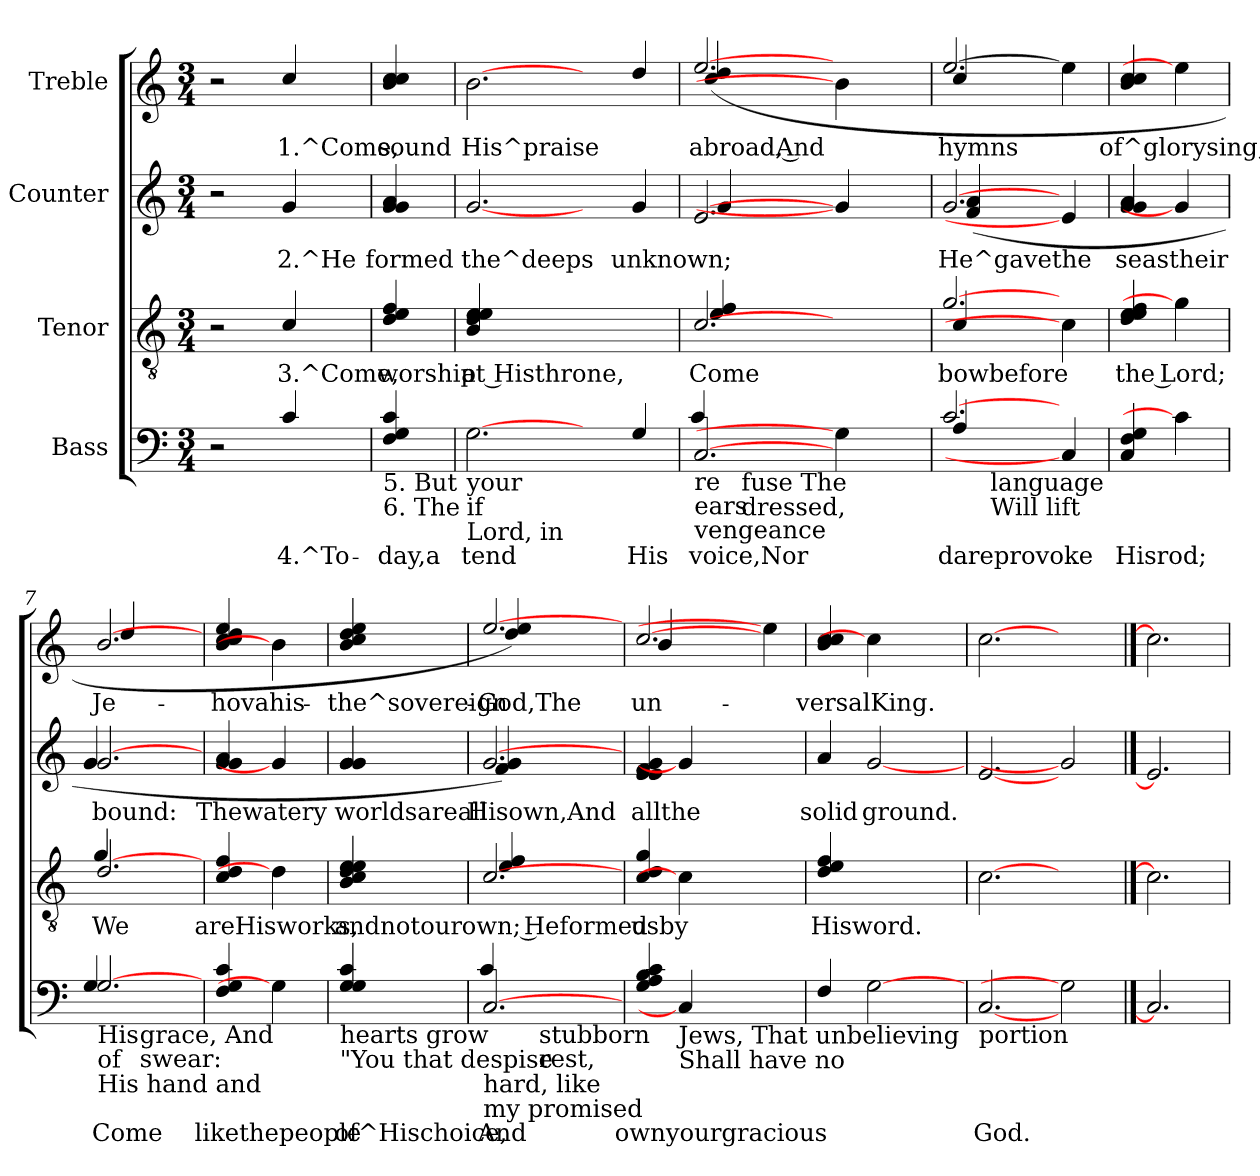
**kern	**text	**kern	**text	**kern	**text	**kern	**text
*part4	*part4	*part3	*part3	*part2	*part2	*part1	*part1
*staff4	*staff4	*staff3	*staff3	*staff2	*staff2	*staff1	*staff1
*I"Bass	*	*I"Tenor	*	*I"Counter	*	*I"Treble	*
!!LO:PB:g=z
*stria5	*	*stria5	*	*stria5	*	*stria5	*
*clefF4	*	*clefGv2	*	*clefG2	*	*clefG2	*
*k[]	*	*k[]	*	*k[]	*	*k[]	*
*C:	*	*C:	*	*C:	*	*C:	*
*M3/4	*	*M3/4	*	*M3/4	*	*M3/4	*
=1	=1	=1	=1	=1	=1	=1	=1
2r	.	2r	.	2r	.	2r	.
!	!LO:LY:b:rj	!	!LO:LY:b:rj	!	!LO:LY:b:rj	!	!LO:LY:b:rj
4c/	4.^To-	4c/	3.^Come,	4g/	2.^He	4cc/	1.^Come,
=2	=2	=2	=2	=2	=2	=2	=2
!LO:TX:b:t=5. But	!	!	!	!	!	!	!
!LO:TX:b:t=6. The	!	!	!	!	!	!	!
!	!LO:LY:b:rj	!	!LO:LY:b:rj	!	!LO:LY:b:rj	!	!LO:LY:b:rj
(>4c/ 4G/ 4F/	-day,a	(>4e/ 4d/ 4f/	worship	4g/ 4g/ 4a/	formed	(>4cc/ 4b/ 4cc/	sound
=3	=3	=3	=3	=3	=3	=3	=3
!LO:TX:b:t=your	!	!	!	!	!	!	!
!LO:TX:b:t=if	!	!	!	!	!	!	!
!LO:TX:b:t=Lord, in	!	!	!	!	!	!	!
!	!LO:LY:b:rj	!	!LO:LY:b:rj	!	!LO:LY:b:rj	!	!LO:LY:b:rj
[2.G	tend	4e/ 4e/ 4d/ 4B/	at Histhrone,	[2.g	the^deeps	[2.b	His^praise
.	.	1ryy	.	.	.	.	.
4ryy	.	.	.	4ryy	.	4ryy	.
!	!LO:LY:b:rj	!	!	!	!LO:LY:b:rj	!	!LO:LY:b:rj
4G/	His	.	.	4g/	unknown;	4dd/	.
=4	=4	=4	=4	=4	=4	=4	=4
*^	*	*	*	*	*	*	*
!LO:TX:b:t=re	!	!	!	!	!	!	!	!
!LO:TX:b:t=ears	!	!	!	!	!	!	!	!
!LO:TX:b:t=vengeance	!	!	!	!	!	!	!	!
!	!	!LO:LY:b:rj	!	!LO:LY:b:rj	!	!LO:LY:b:rj	!	!LO:LY:b:rj
*	*	*	*^	*	*^	*	*^	*
[2.C	4c/	voice,Nor	[2.c	(>4e/ 4f/	Come	[2.e	4g/	.	[2.ee	(>4cc/ 4dd/	abroad, And
!	!LO:TX:b:t=fuse The	!	!	!	!	!	!	!	!	!	!
!	!LO:TX:b:t=dressed,	!	!	!	!	!	!	!	!	!	!
.	2.ryy	.	.	4ryy	.	.	2.ryy	.	.	2.ryy	.
.	.	.	.	2ryy	.	.	.	.	.	.	.
4G]	.	.	4ryy	.	.	4g]	.	.	4b]	.	.
=5	=5	=5	=5	=5	=5	=5	=5	=5	=5	=5	=5
!	!	!LO:LY:b:rj	!	!	!LO:LY:b:rj	!	!	!LO:LY:b:rj	!	!	!LO:LY:b:rj
[2.c	4A/	dareprovoke	[2.g	4c/	bowbefore	[2.g	(<4a/ 4f/	He^gavethe	[2.ee>	4cc/	hymns
!	!LO:TX:b:t=language	!	!	!	!	!	!	!	!	!	!
!	!LO:TX:b:t=Will lift	!	!	!	!	!	!	!	!	!	!
.	2.ryy	.	.	2.ryy	.	.	2.ryy	.	.	2.ryy	.
4C]	.	.	4c]	.	.	4e]	.	.	4ee]	.	.
*v	*v	*	*	*	*	*v	*v	*	*v	*v	*
*	*	*v	*v	*	*	*	*	*
=6	=6	=6	=6	=6	=6	=6	=6
!	!LO:LY:b:rj	!	!LO:LY:b:rj	!	!LO:LY:b:rj	!	!LO:LY:b:rj
(>4G/ 4F/ 4C/	Hisrod;	(>4f/ 4e/ 4d/ 4e/	the Lord;	(<4a/ 4g/ 4g/	seastheir	(>4cc/ 4b/ 4cc/	of^glorysing;
4c]	.	4g]	.	4g]	.	4ee]	.
=7	=7	=7	=7	=7	=7	=7	=7
*^	*	*	*	*	*	*	*
!LO:TX:b:t=His	!	!	!	!	!	!	!	!
!LO:TX:b:t=of	!	!	!	!	!	!	!	!
!LO:TX:b:t=His hand and	!	!	!	!	!	!	!	!
!	!	!LO:LY:b:rj	!	!LO:LY:b:rj	!	!LO:LY:b:rj	!	!LO:LY:b:rj
*	*	*	*^	*	*^	*	*^	*
[2.G	4G/	Come	[2.d	4g/	We	[2.g	4g/	bound:	[2.b	4dd/	Je-
!	!LO:TX:b:t=grace, And	!	!	!	!	!	!	!	!	!	!
!	!LO:TX:b:t=swear&colon;	!	!	!	!	!	!	!	!	!	!
.	2ryy	.	.	2ryy	.	.	2ryy	.	.	2ryy	.
=8	=8	=8	=8	=8	=8	=8	=8	=8	=8	=8	=8
!	!	!LO:LY:b:rj	!	!	!LO:LY:b:rj	!	!	!LO:LY:b:rj	!	!	!LO:LY:b:rj
*v	*v	*	*	*	*	*v	*v	*	*v	*v	*
*	*	*v	*v	*	*	*	*	*
4c/ 4G/ 4F/	likethepeople	4d/ 4c/ 4f/	areHisworks,	4g/ 4g/ 4a/	Thewatery	(>4ee/ 4dd/ 4cc/ 4b/ 4cc/	-hovahis-
4G]	.	4d]	.	4g]	.	4b]	.
=9	=9	=9	=9	=9	=9	=9	=9
!LO:TX:b:t=hearts grow	!	!	!	!	!	!	!
!LO:TX:b:t="You that despise	!	!	!	!	!	!	!
!	!LO:LY:b:rj	!	!LO:LY:b:rj	!	!LO:LY:b:rj	!	!LO:LY:b:rj
4c/ 4G/ 4G/	of^Hischoice,	(>(>4e/ 4e/ 4d/ 4c/ 4B/	andnotour	4g/ 4g/ 4g/	worldsareall	(>4ee/ 4cc/ 4b/ 4dd/	-the^sovereign-
=10	=10	=10	=10	=10	=10	=10	=10
*^	*	*	*	*	*	*	*
!LO:TX:b:t=hard, like	!	!	!	!	!	!	!	!
!LO:TX:b:t=my promised	!	!	!	!	!	!	!	!
!	!	!LO:LY:b:rj	!	!LO:LY:b:rj	!	!LO:LY:b:rj	!	!LO:LY:b:rj
*	*	*	*^	*	*^	*	*^	*
[2.C	4c/	And	[2.c	(>4e/ 4f/	own; Heformed	(<[2.g	4g/ 4f/)	Hisown,And	(>[2.ee>	4ee/ 4dd/)	-God,The
!	!LO:TX:b:t=stubborn	!	!	!	!	!	!	!	!	!	!
!	!LO:TX:b:t=rest,	!	!	!	!	!	!	!	!	!	!
.	2ryy	.	.	2ryy	.	.	2ryy	.	.	2ryy	.
=11	=11	=11	=11	=11	=11	=11	=11	=11	=11	=11	=11
!	!	!LO:LY:b:rj	!	!	!LO:LY:b:rj	!	!	!LO:LY:b:rj	!	!	!LO:LY:b:rj
*v	*v	*	*	*	*	*v	*v	*	*	*	*
*	*	*v	*v	*	*	*	*	*	*
(>4c/ 4B/ 4A/ 4G/	ownyourgracious	(>4g/ 4c/ 4d/	usby	(<4f/ 4e/ 4e/ 4g/	allthe	[2.cc	4b/	un-
!LO:TX:b:t=Jews, That unbelieving	!	!	!	!	!	!	!	!
!LO:TX:b:t=Shall have no	!	!	!	!	!	!	!	!
4C]	.	4c]	.	4g]	.	.	2.ryy	.
2ryy	.	2ryy	.	2ryy	.	.	.	.
.	.	.	.	.	.	4ee]	.	.
*	*	*	*	*	*	*v	*v	*
=12	=12	=12	=12	=12	=12	=12	=12
!	!LO:LY:b:rj	!	!LO:LY:b:rj	!	!LO:LY:b:rj	!	!LO:LY:b:rj
4F/	.	(>4f/ 4e/ 4d/	Hisword.	4a/	solid	(>4cc/ 4cc/ 4b/	-versalKing.-
!	!LO:LY:b:rj	!	!	!	!LO:LY:b:rj	!	!
[2G	.	2ryy	.	[2g	ground.	4cc]	.
.	.	.	.	.	.	4ryy	.
=13	=13	=13	=13	=13	=13	=13	=13
!LO:TX:b:t=portion	!	!	!	!	!	!	!
!	!LO:LY:b:rj	!	!LO:LY:b:rj	!	!LO:LY:b:rj	!	!LO:LY:b:rj
[2.C	God.	[2.c	.	[2.e	.	[2.cc	--
2G]	.	2ryy	.	2g]	.	2ryy	.
==14	==14	==14	==14	==14	==14	==14	==14
2.C]	.	2.c]	.	2.e]	.	2.cc]	.
=	=	=	=	=	=	=	=
*-	*-	*-	*-	*-	*-	*-	*-
